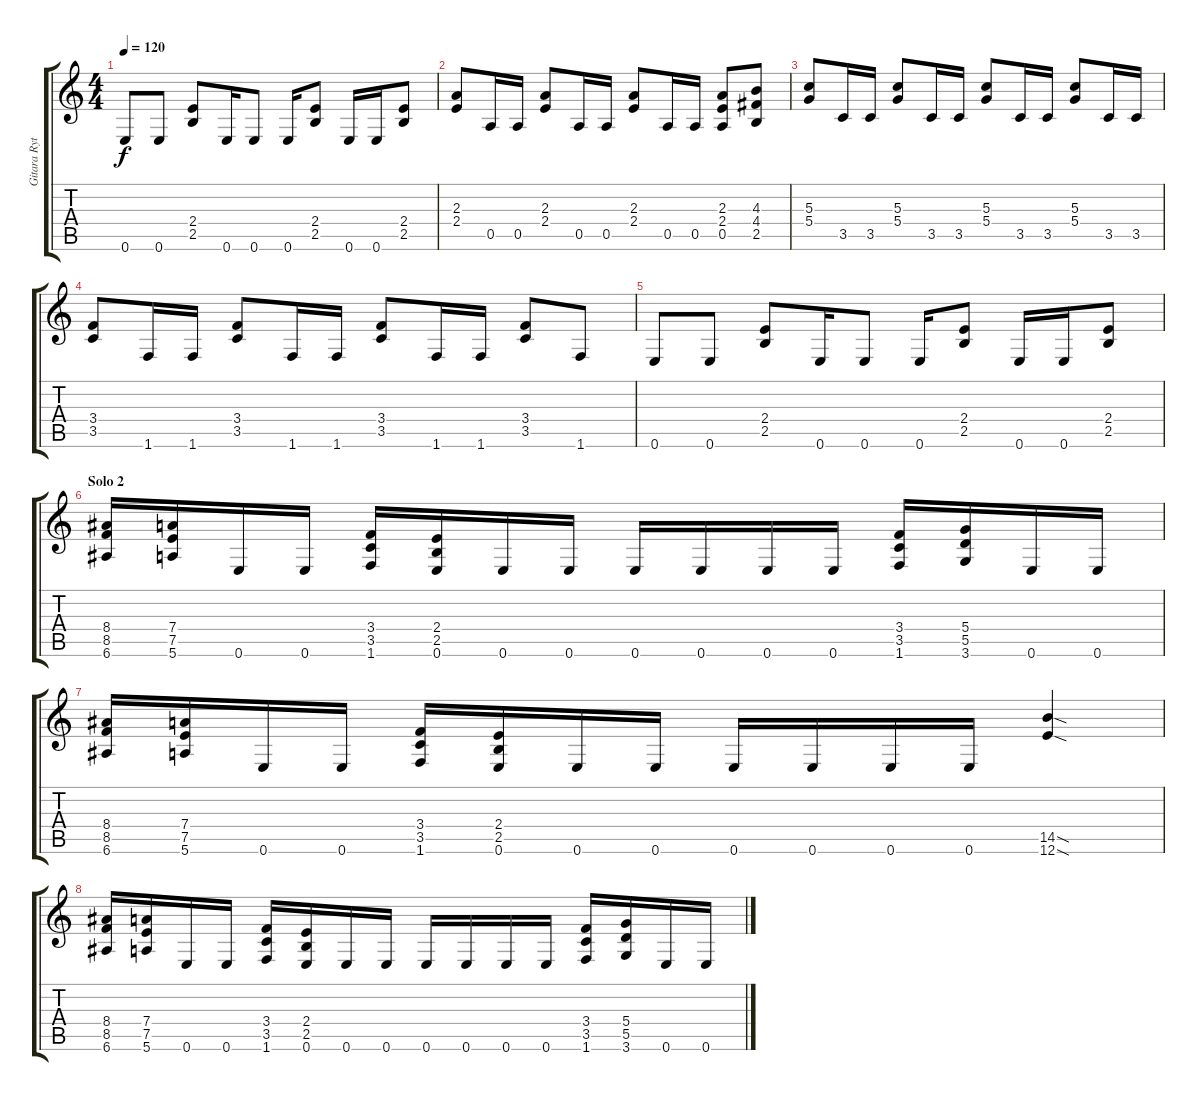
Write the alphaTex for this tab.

\track ("Gitara Rytm" "Gitara Ryt") {instrument distortionguitar}
\staff {score tabs}
\tuning (E4 B3 G3 D3 A2 E2) {hide}
\ts (4 4)
\tempo 120
\clef g2
\ks c
0.6.8{dy f} 0.6.8 (2.4 2.5).8 0.6.16 0.6.8 0.6.16 (2.4 2.5).8 0.6.16 0.6.16 (2.4 2.5).8 |
(2.3 2.4).8 0.5.16 0.5.16 (2.3 2.4).8 0.5.16 0.5.16 (2.3 2.4).8 0.5.16 0.5.16 (2.3 2.4 0.5).8 (4.3 4.4 2.5).8 |
(5.3 5.4).8 3.5.16 3.5.16 (5.3 5.4).8 3.5.16 3.5.16 (5.3 5.4).8 3.5.16 3.5.16 (5.3 5.4).8 3.5.16 3.5.16 |
(3.4 3.5).8 1.6.16 1.6.16 (3.4 3.5).8 1.6.16 1.6.16 (3.4 3.5).8 1.6.16 1.6.16 (3.4 3.5).8 1.6.8 |
0.6.8 0.6.8 (2.4 2.5).8 0.6.16 0.6.8 0.6.16 (2.4 2.5).8 0.6.16 0.6.16 (2.4 2.5).8 |
\section ("" "Solo 2")
(8.4 8.5 6.6).16 (7.4 7.5 5.6).16 0.6.16 0.6.16 (3.4 3.5 1.6).16 (2.4 2.5 0.6).16 0.6.16 0.6.16 0.6.16 0.6.16 0.6.16 0.6.16 (3.4 3.5 1.6).16 (5.4 5.5 3.6).16 0.6.16 0.6.16 |
(8.4 8.5 6.6).16 (7.4 7.5 5.6).16 0.6.16 0.6.16 (3.4 3.5 1.6).16 (2.4 2.5 0.6).16 0.6.16 0.6.16 0.6.16 0.6.16 0.6.16 0.6.16 (14.5{sod} 12.6{sod}).4 |
(8.4 8.5 6.6).16 (7.4 7.5 5.6).16 0.6.16 0.6.16 (3.4 3.5 1.6).16 (2.4 2.5 0.6).16 0.6.16 0.6.16 0.6.16 0.6.16 0.6.16 0.6.16 (3.4 3.5 1.6).16 (5.4 5.5 3.6).16 0.6.16 0.6.16
